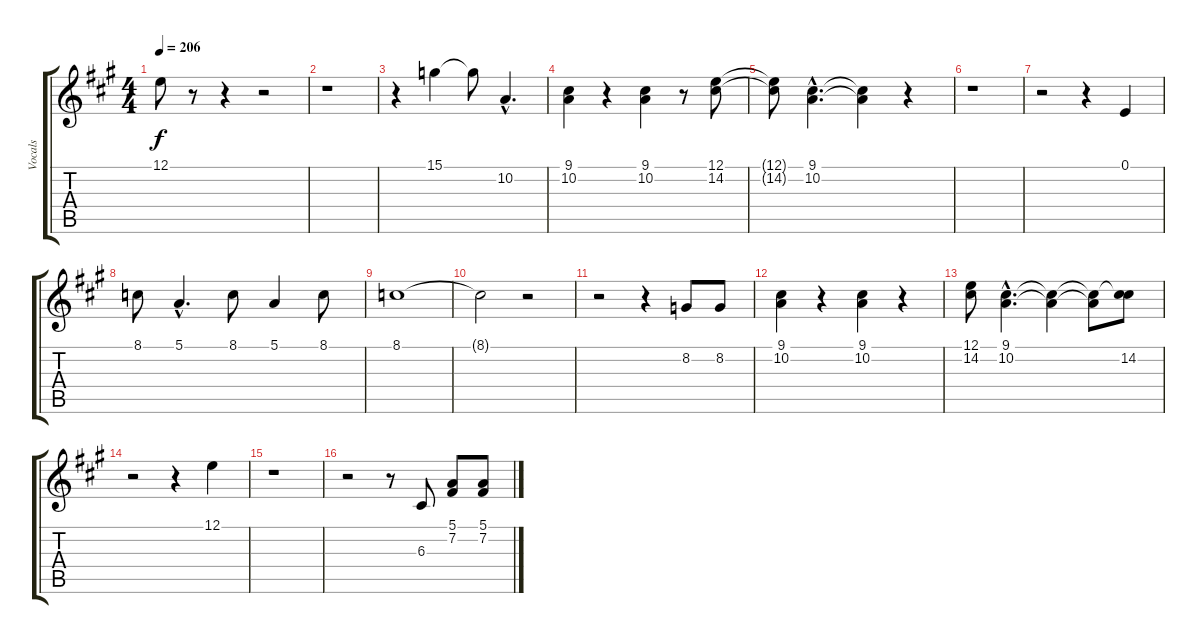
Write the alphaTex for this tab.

\track ("Vocals" "Vocals") {instrument lead6voice}
\staff {score tabs}
\tuning (E4 B3 G3 D3 A2 E2) {hide}
\ts (4 4)
\tempo 206
\clef g2
\ks a
12.1{t}.8{dy f} r.8 r.4 r.2 |
r.1 |
r.4 15.1.4 15.1{t}.8 10.2{hac}.4{d} |
(9.1 10.2).4 r.4 (9.1 10.2).4 r.8 (12.1 14.2).8 |
(12.1{t} 14.2{t}).8 (9.1{hac} 10.2{hac}).4{d} (9.1{t} 10.2{t}).4 r.4 |
r.1 |
r.2 r.4 0.1.4 |
8.1.8 5.1{hac}.4{d} 8.1.8 5.1.4 8.1.8 |
8.1.1 |
8.1{t}.2 r.2 |
r.2 r.4 8.2.8 8.2.8 |
(9.1 10.2).4 r.4 (9.1 10.2).4 r.4 |
(12.1 14.2).8 (9.1{hac} 10.2{hac}).4{d} (9.1{t} 10.2{t}).4 (9.1{t} 10.2{t}).8 (9.1{t} 14.2).8 |
r.2 r.4 12.1.4 |
r.1 |
r.2 r.8 6.3.8 (5.1 7.2).8 (5.1 7.2).8
